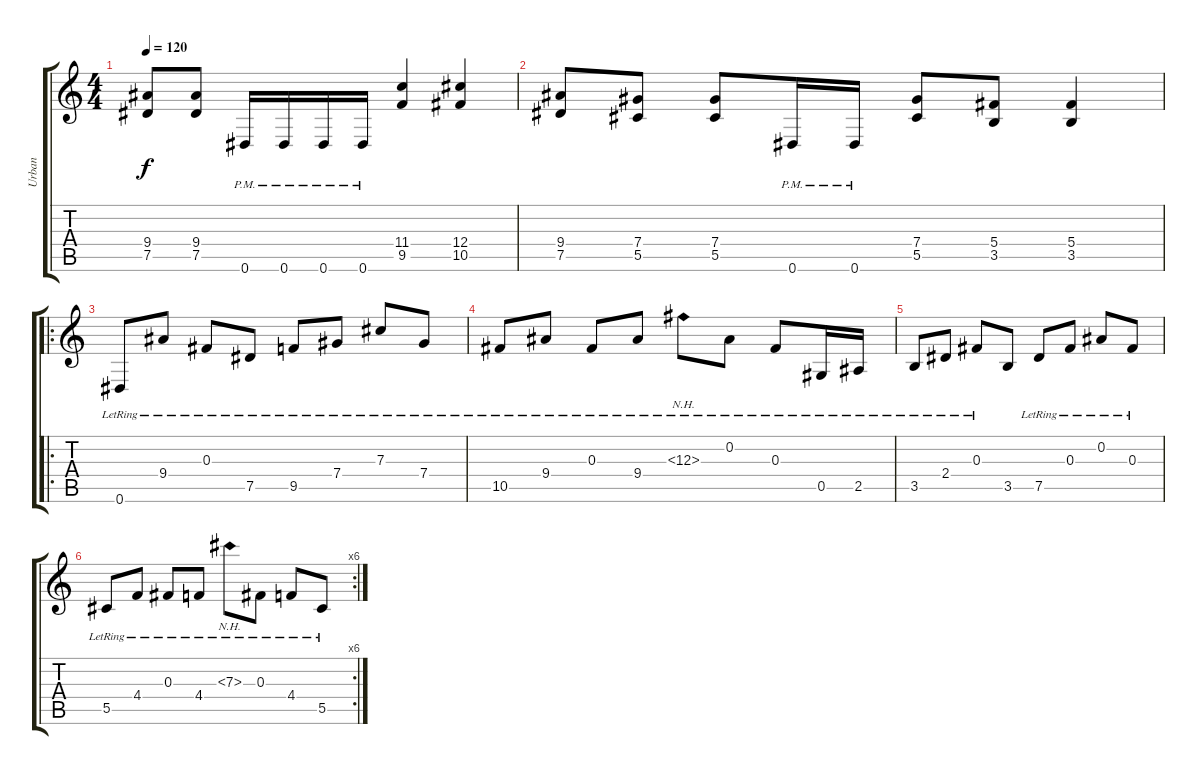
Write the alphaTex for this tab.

\track ("Urban" "Urban") {instrument electricguitarclean}
\staff {score tabs}
\tuning (Eb4 Bb3 Gb3 Db3 Ab2 Eb2) {hide}
\ts (4 4)
\tempo 120
\clef g2
\ks c
(9.4 7.5).8{dy f} (9.4 7.5).8 0.6{pm}.16 0.6{pm}.16 0.6{pm}.16 0.6{pm}.16 (11.4 9.5).4 (12.4 10.5).4 |
(9.4 7.5).8 (7.4 5.5).8 (7.4 5.5).8 0.6{pm}.16 0.6{pm}.16 (7.4 5.5).8 (5.4 3.5).8 (5.4 3.5).4 |
\ro
0.6{lr}.8{instrument electricguitarclean} 9.4{lr}.8 0.3{lr}.8 7.5{lr}.8 9.5{lr}.8 7.4{lr}.8 7.3{lr}.8 7.4{lr}.8 |
10.5{lr}.8 9.4{lr}.8 0.3{lr}.8 9.4{lr}.8 12.3{nh lr}.8 0.2{lr}.8 0.3{lr}.8 0.5{lr}.16 2.5{lr}.16 |
3.5{lr}.8 2.4{lr}.8 0.3{lr}.8 3.5.8 7.5{lr}.8 0.3{lr}.8 0.2{lr}.8 0.3{lr}.8 |
\rc 6
5.5{lr}.8 4.4{lr}.8 0.3{lr}.8 4.4{lr}.8 7.3{nh lr}.8 0.3{lr}.8 4.4{lr}.8 5.5{lr}.8
